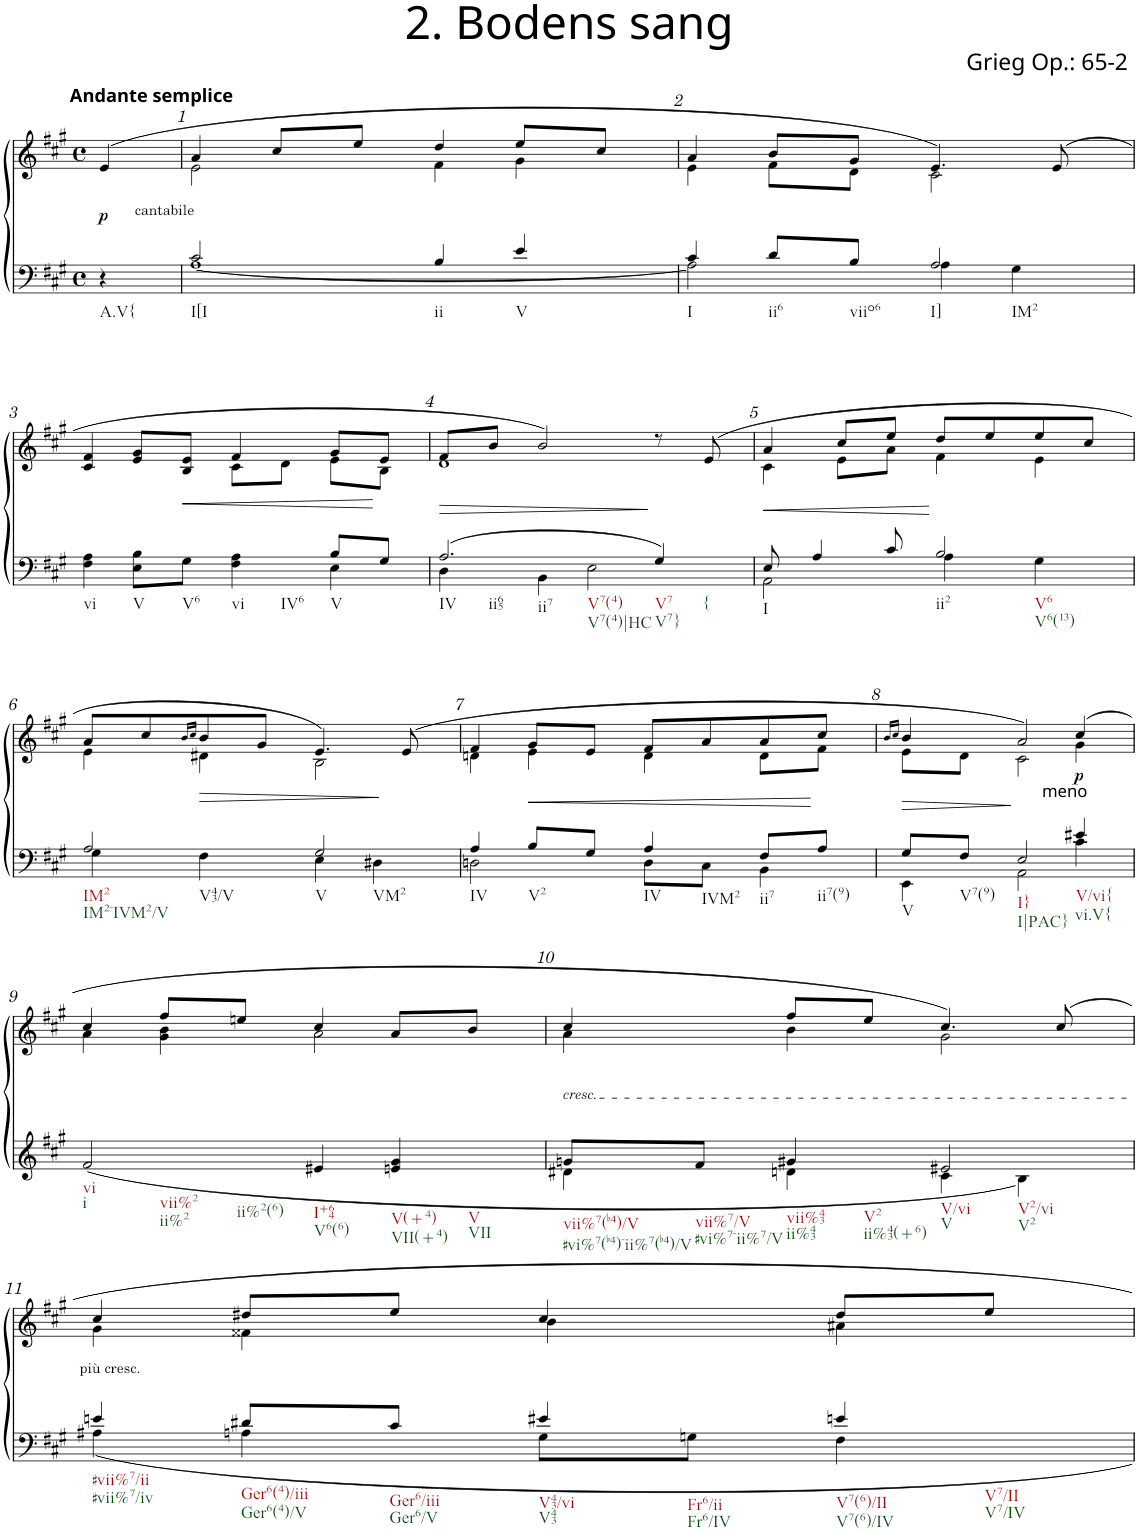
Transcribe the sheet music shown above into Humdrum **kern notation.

**kern	**kern	**dynam
*part1	*part1	*part1
*staff2	*staff1	*staff1/2
*I"Klavier	*	*
*I'Klav.	*	*
*clefF4	*clefG2	*
*k[f#c#g#]	*k[f#c#g#]	*
*A:	*A:	*
*M4/4	*M4/4	*
*met(c)	*met(c)	*
=	=	=
!	!LO:TX:a:B:t=Andante semplice	!
!	!LO:TX:b:t=cantabile	!
!LO:TX:b:t=A.V{	!	!
!	!	!LO:DY:b
4r	(4e/	p
=1	=1	=1
*^	*^	*
!LO:TX:b:t=I[I	!	!	!	!
2c#/	[1A	4a/	2e\	.
.	.	8cc#/L	.	.
.	.	8ee/J	.	.
!LO:TX:b:t=ii	!	!	!	!
4B/	.	4dd/	4f#\	.
!LO:TX:b:t=V	!	!	!	!
4e/	.	8ee/L	4g#\	.
.	.	8cc#/J	.	.
=2	=2	=2	=2	=2
!LO:TX:b:t=I	!	!	!	!
4c#/	2A\]	4a/	4e\	.
!LO:TX:b:t=ii6	!	!	!	!
8d/L	.	8b/L	8f#\L	.
!LO:TX:b:t=viio6	!	!	!	!
8B/J	.	8g#/J	8d\J	.
!LO:TX:b:t=I]	!	!	!	!
!LO:TX:b:t=IM2	!	!	!	!
2A/	4A\	4.e/)	2c#\	.
.	4G#\	.	.	.
.	.	(8e/	.	.
!!LO:LB:g=z	!!
=3	=3	=3	=3	=3
!LO:TX:b:t=vi	!	!	!	!
!LO:TX:b:t=V	!	!	!	!
!LO:TX:b:t=V6	!	!	!	!
2ryy	4F#\ 4A\	4c#/ 4f#/	2ryy	.
.	8E\ 8B\L	8e/ 8g#/L	.	.
!	!	!	!	!LO:HP:b
.	8G#\J	8B/ 8e/J	.	<
!LO:TX:b:t=vi	!	!	!	!
!LO:TX:b:t=IV6	!	!	!	!
4ryy	4F#\ 4A\	4f#/	8c#\L	.
.	.	.	8d\J	.
!LO:TX:b:t=V	!	!	!	!
8B/L	4E\	8g#/L	8e\L	.
8G#/J	.	8e/J	8B\J	[
=4	=4	=4	=4	=4
!LO:TX:b:t=IV	!	!	!	!
!LO:TX:b:t=ii65	!	!	!	!
!LO:TX:b:t=ii7	!	!	!	!
!LO:TX:b:t=V7(4)	!	!	!	!
!LO:TX:b:t=V7(4)|HC	!	!	!	!
!	!	!	!	!LO:HP:b
2.A/	4D\	8f#/L	1d	>
.	.	8b/J	.	.
.	4BB\	2b/)	.	.
.	2E\	.	.	.
!LO:TX:b:t=V7	!	!	!	!
!LO:TX:b:t=V7}	!	!	!	!
!LO:TX:b:t={	!	!	!	!
4G#/	.	8r	.	]
.	.	(8e/	.	.
=5	=5	=5	=5	=5
!LO:TX:b:t=I	!	!	!	!
!	!	!	!	!LO:HP:b
8E/	2AA\	4a/	4c#\	<
4A/	.	.	.	.
.	.	8cc#/L	8e\L	.
8c#/	.	8ee/J	8a\J	.
!LO:TX:b:t=ii2	!	!	!	!
!LO:TX:b:t=V6	!	!	!	!
!LO:TX:b:t=V6(13)	!	!	!	!
2B/	4A\	8dd/L	4f#\	[
.	.	8ee/	.	.
.	4G#\	8ee/	4e\	.
.	.	8cc#/J	.	.
!!LO:LB:g=z	!!
=6	=6	=6	=6	=6
!LO:TX:b:t=IM2	!	!	!	!
!LO:TX:b:t=IM2-IVM2/V	!	!	!	!
!LO:TX:b:t=V43/V	!	!	!	!
2A/	4G#\	8a/L	4e\	.
.	.	8cc#/	.	.
.	.	16qb/LL	.	.
.	.	16qcc#/JJ	.	.
.	4F#\	8b/	4d#X\	.
.	.	8g#/J	.	.
!LO:TX:b:t=V	!	!	!	!
!LO:TX:b:t=VM2	!	!	!	!
2G#/	4E\	4.e/)	2B\	.
.	4D#X\	.	.	.
.	.	(8e/	.	.
=7	=7	=7	=7	=7
!LO:TX:b:t=IV	!	!	!	!
4A/	2Dn\	4f#/	4dn\	.
!LO:TX:b:t=V2	!	!	!	!
!	!	!	!	!LO:HP:b
8B/L	.	8g#/L	4e\	<
8G#/J	.	8e/J	.	.
!LO:TX:b:t=IV	!	!	!	!
!LO:TX:b:t=IVM2	!	!	!	!
4A/	8D\L	8f#/L	4d\	.
.	8C#\J	8a/	.	.
!LO:TX:b:t=ii7	!	!	!	!
8F#/L	4BB\	8a/	8d\L	.
!LO:TX:b:t=ii7(9)	!	!	!	!
8A/J	.	8cc#/J	8f#\J	[
=8	=8	=8	=8	=8
.	.	16qb/LL	.	.
.	.	16qcc#/JJ	.	.
!LO:TX:b:t=V	!	!	!	!
8G#/L	4EE\	4b/	8e\L	.
!LO:TX:b:t=V7(9)	!	!	!	!
8F#/J	.	.	8d\J	.
!	!	!LO:TX:b:t=meno	!	!
!LO:TX:b:t=I}	!	!	!	!
!LO:TX:b:t=I|PAC}	!	!	!	!
2E/	2AA\	2a/)	2c#\	.
!LO:TX:b:t=V/vi{	!	!	!	!
!LO:TX:b:t=vi.V{	!	!	!	!
!	!	!	!	!LO:DY:b
4e#X/	4c#\	(4cc#/	4g#\	p
!!LO:LB:g=z	!!
=9	=9	=9	=9	=9
!LO:TX:b:t=vi	!	!	!	!
!LO:TX:b:t=i	!	!	!	!
!LO:TX:b:t=vii%2	!	!	!	!
!LO:TX:b:t=ii%2	!	!	!	!
!LO:TX:b:t=ii%2(6)	!	!	!	!
*v	*v	*	*	*
2f#/	4cc#/	4a\	.
.	8ff#/L	4g#\ 4b\	.
.	8een/J	.	.
!LO:TX:b:t=I+64	!	!	!
!LO:TX:b:t=V6(6)	!	!	!
4e#X/	4cc#/	2a\	.
!LO:TX:b:t=V(+4)	!	!	!
!LO:TX:b:t=VII(+4)	!	!	!
!LO:TX:b:t=V	!	!	!
!LO:TX:b:t=VII	!	!	!
4en/ 4g#/	8a/L	.	.
.	8b/J	.	.
=10	=10	=10	=10
*^	*	*	*
!	!	!LO:TX:b:i:t=cresc.	!	!
!LO:TX:b:t=vii%7(b4)/V	!	!	!	!
!LO:TX:b:t=#vi%7(b4)-ii%7(b4)/V	!	!	!	!
8gn/L	4d#X\	4cc#/	4a\	.
!LO:TX:b:t=vii%7/V	!	!	!	!
!LO:TX:b:t=#vi%7-ii%7/V	!	!	!	!
8f#/J	.	.	.	.
!LO:TX:b:t=vii%43	!	!	!	!
!LO:TX:b:t=ii%43	!	!	!	!
!LO:TX:b:t=V2	!	!	!	!
!LO:TX:b:t=ii%43(+6)	!	!	!	!
4g#X/	4dn\	8ff#/L	4b\	.
.	.	8ee/J	.	.
!LO:TX:b:t=V/vi	!	!	!	!
!LO:TX:b:t=V	!	!	!	!
!LO:TX:b:t=V2/vi	!	!	!	!
!LO:TX:b:t=V2	!	!	!	!
2e#X/	4c#\	4.cc#/)	2g#\	.
.	4B\	.	.	.
.	.	8cc#/	.	.
!!LO:LB:g=z	!!
=11	=11	=11	=11	=11
!	!	!LO:TX:b:t=più cresc.	!	!
!LO:TX:b:t=#vii%7/ii	!	!	!	!
!LO:TX:b:t=#vii%7/iv	!	!	!	!
4en/	4A#X\	4cc#/	4g#\	.
!LO:TX:b:t=Ger6(4)/iii	!	!	!	!
!LO:TX:b:t=Ger6(4)/V	!	!	!	!
8d#X/L	4An\	8dd#X/L	4f##X\	.
!LO:TX:b:t=Ger6/iii	!	!	!	!
!LO:TX:b:t=Ger6/V	!	!	!	!
8c#/J	.	8ee/J	.	.
!LO:TX:b:t=V43/vi	!	!	!	!
!LO:TX:b:t=V43	!	!	!	!
!LO:TX:b:t=Fr6/ii	!	!	!	!
!LO:TX:b:t=Fr6/IV	!	!	!	!
4e#X/	8G#\L	4cc#/	4b\	.
.	8Gn\J	.	.	.
!LO:TX:b:t=V7(6)/II	!	!	!	!
!LO:TX:b:t=V7(6)/IV	!	!	!	!
!LO:TX:b:t=V7/II	!	!	!	!
!LO:TX:b:t=V7/IV	!	!	!	!
4en/	4F#\	8dd#/L	4a#X\	.
.	.	8ee/J	.	.
*v	*v	*	*	*
*	*v	*v	*
=	=	=
*-	*-	*-
